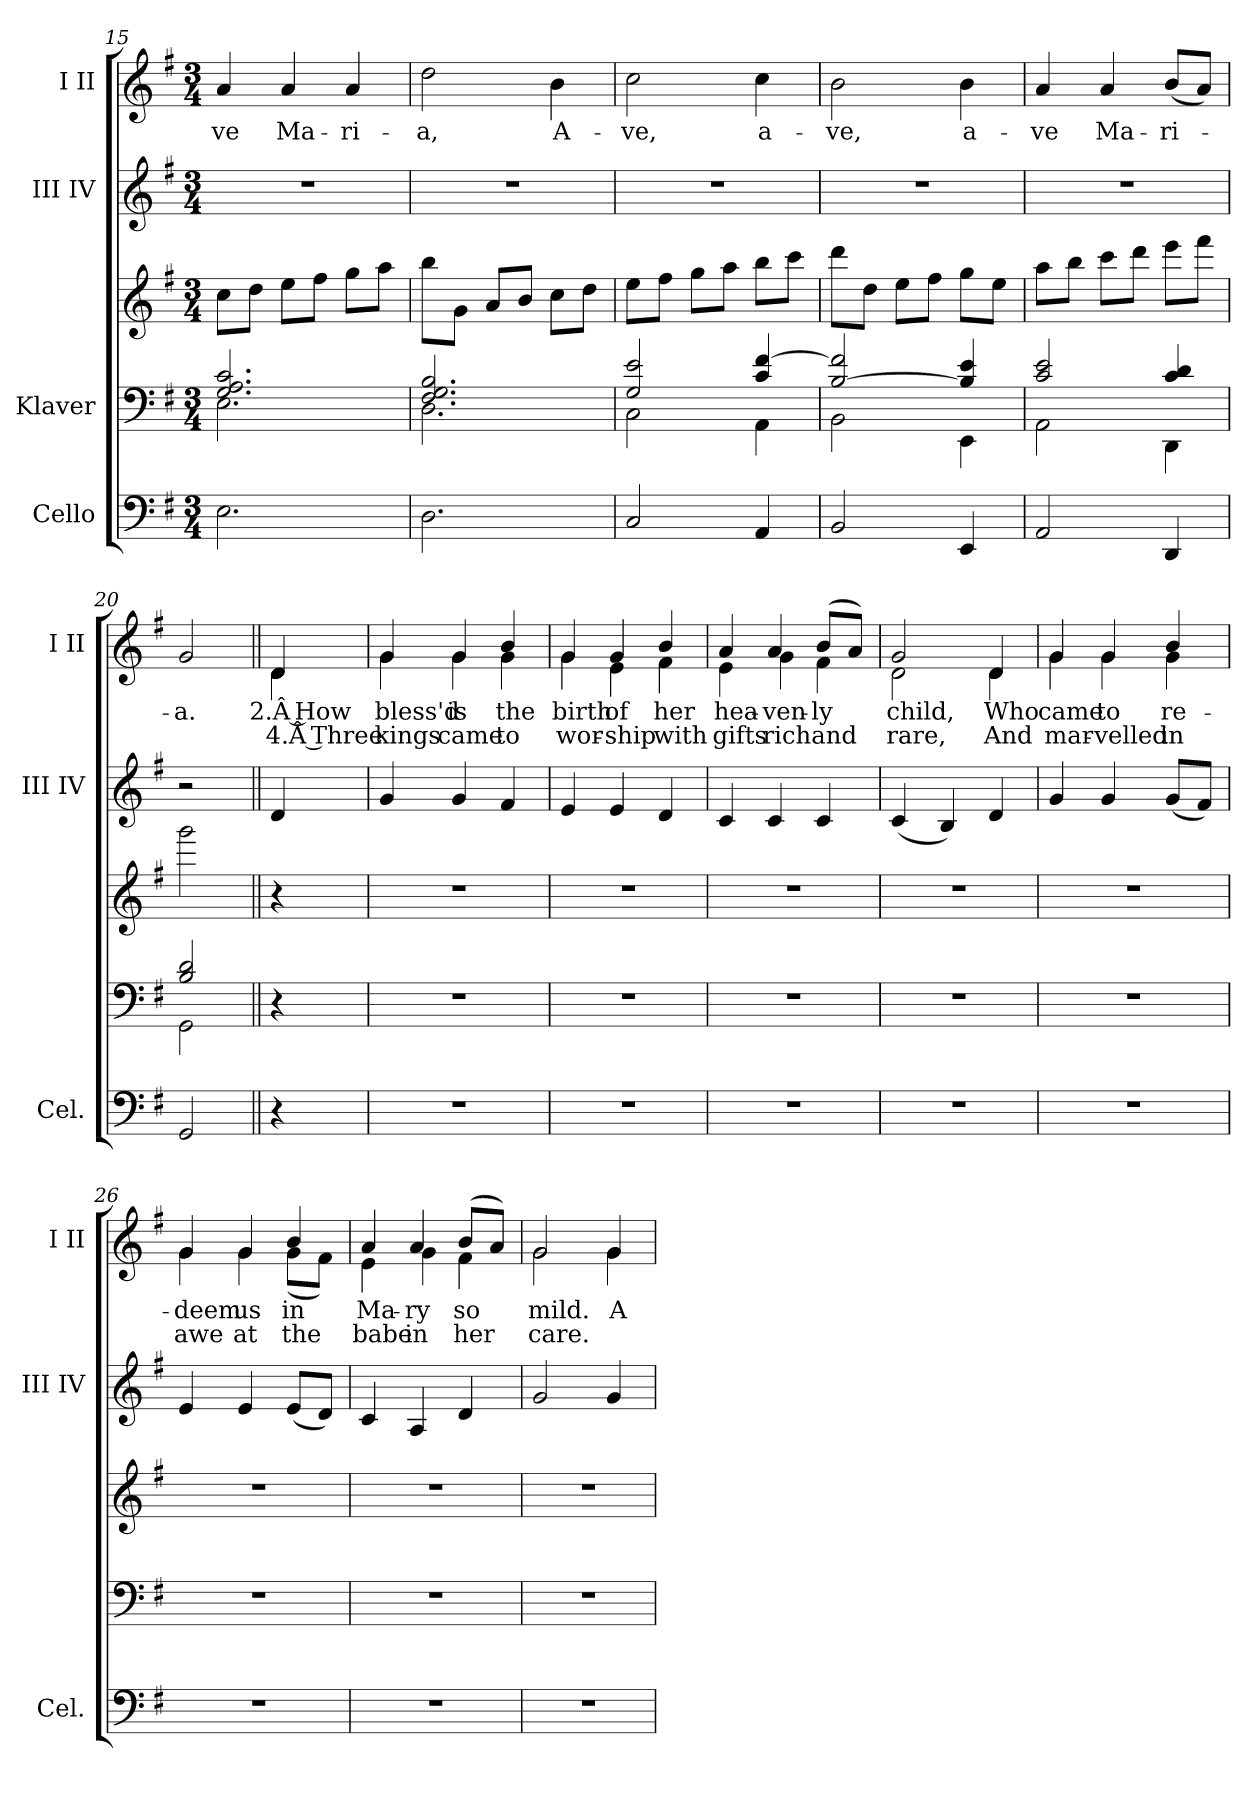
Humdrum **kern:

**kern	**kern	**kern	**kern	**kern	**text	**text
*part4	*part3	*part3	*part2	*part1	*part1	*part1
*staff5	*staff4	*staff3	*staff2	*staff1	*staff1	*staff1
*I"Cello	*I"Klaver	*	*I"III IV	*I"I II	*	*
*I'Cel.	*	*	*I'III IV	*I'I II	*	*
*clefF4	*clefF4	*clefG2	*clefG2	*clefG2	*	*
*k[f#]	*k[f#]	*k[f#]	*k[f#]	*k[f#]	*	*
*M3/4	*M3/4	*M3/4	*M3/4	*M3/4	*	*
=15	=15	=15	=15	=15	=15	=15
*	*^	*	*	*	*	*
!	!	!	!	!	!	!LO:LY:b	!
2.E\	2.G/ 2.A/ 2.c/	2.E\	8cc\L	2.r	4a/	-ve	.
.	.	.	8dd\J	.	.	.	.
!	!	!	!	!	!	!LO:LY:b	!
.	.	.	8ee\L	.	4a/	Ma-	.
.	.	.	8ff#\J	.	.	.	.
!	!	!	!	!	!	!LO:LY:b	!
.	.	.	8gg\L	.	4a/	-ri-	.
.	.	.	8aa\J	.	.	.	.
=16	=16	=16	=16	=16	=16	=16	=16
!	!	!	!	!	!	!LO:LY:b	!
2.D\	2.F#/ 2.G/ 2.B/	2.D\	8bb\L	2.r	2dd\	-a,	.
.	.	.	8g\J	.	.	.	.
.	.	.	8a/L	.	.	.	.
.	.	.	8b/J	.	.	.	.
!	!	!	!	!	!	!LO:LY:b	!
.	.	.	8cc\L	.	4b\	A-	.
.	.	.	8dd\J	.	.	.	.
!!LO:LB:g=z
=17	=17	=17	=17	=17	=17	=17	=17
!	!	!	!	!	!	!LO:LY:b	!
2C/	2G/ 2e/	2C\	8ee\L	2.r	2cc\	-ve,	.
.	.	.	8ff#\J	.	.	.	.
.	.	.	8gg\L	.	.	.	.
.	.	.	8aa\J	.	.	.	.
!	!	!	!	!	!	!LO:LY:b	!
4AA/	4c/ [4f#/	4AA\	8bb\L	.	4cc\	a-	.
.	.	.	8ccc\J	.	.	.	.
=18	=18	=18	=18	=18	=18	=18	=18
!	!	!	!	!	!	!LO:LY:b	!
2BB/	[2B/ 2f#/]	2BB\	8ddd\L	2.r	2b\	-ve,	.
.	.	.	8dd\J	.	.	.	.
.	.	.	8ee\L	.	.	.	.
.	.	.	8ff#\J	.	.	.	.
!	!	!	!	!	!	!LO:LY:b	!
4EE/	4B/] 4e/	4EE\	8gg\L	.	4b\	a-	.
.	.	.	8ee\J	.	.	.	.
=19	=19	=19	=19	=19	=19	=19	=19
!	!	!	!	!	!	!LO:LY:b	!
2AA/	2c/ 2e/	2AA\	8aa\L	2.r	4a/	-ve	.
.	.	.	8bb\J	.	.	.	.
!	!	!	!	!	!	!LO:LY:b	!
.	.	.	8ccc\L	.	4a/	Ma-	.
.	.	.	8ddd\J	.	.	.	.
!	!	!	!	!	!	!LO:LY:b	!
4DD/	4c/ 4d/	4DD\	8eee\L	.	(<8b/L	-ri-	.
.	.	.	8fff#\J	.	8a/J)	.	.
=20	=20	=20	=20	=20	=20	=20	=20
!	!	!	!	!	!	!LO:LY:b	!
2GG/	2B/ 2d/	2GG\	2ggg\	2r	2g/	-a.	.
=20X1||	=20X1||	=20X1||	=20X1||	=20X1||	=20X1||	=20X1||	=20X1||
!	!	!	!	!	!	!LO:LY:b	!LO:LY:b
*	*v	*v	*	*	*^	*	*
4r	4r	4r	4d/	4d/	4d\	2.Â How	4.Â Three
=21	=21	=21	=21	=21	=21	=21	=21
!	!	!	!	!	!	!LO:LY:b	!LO:LY:b
2.r	2.r	2.r	4g/	4g/	4g\	bless'd	kings
!	!	!	!	!	!	!LO:LY:b	!LO:LY:b
.	.	.	4g/	4g/	4g\	is	came
!	!	!	!	!	!	!LO:LY:b	!LO:LY:b
.	.	.	4f#/	4b/	4g\	the	to
!!LO:PB:g=z	!!
=22	=22	=22	=22	=22	=22	=22	=22
!	!	!	!	!	!	!LO:LY:b	!LO:LY:b
2.r	2.r	2.r	4e/	4g/	4g\	birth	wor-
!	!	!	!	!	!	!LO:LY:b	!LO:LY:b
.	.	.	4e/	4g/	4e\	of	-ship
!	!	!	!	!	!	!LO:LY:b	!LO:LY:b
.	.	.	4d/	4b/	4f#\	her	with
=23	=23	=23	=23	=23	=23	=23	=23
!	!	!	!	!	!	!LO:LY:b	!LO:LY:b
2.r	2.r	2.r	4c/	4a/	4e\	hea-	gifts
!	!	!	!	!	!	!LO:LY:b	!LO:LY:b
.	.	.	4c/	4a/	4g\	-ven-	rich
!	!	!	!	!	!	!LO:LY:b	!LO:LY:b
.	.	.	4c/	(>8b/L	4f#\	-ly	and
.	.	.	.	8a/J)	.	.	.
=24	=24	=24	=24	=24	=24	=24	=24
!	!	!	!	!	!	!LO:LY:b	!LO:LY:b
2.r	2.r	2.r	(<4c/	2g/	2d\	child,	rare,
.	.	.	4B/)	.	.	.	.
!	!	!	!	!	!	!LO:LY:b	!LO:LY:b
.	.	.	4d/	4d/	4d\	Who	And
=25	=25	=25	=25	=25	=25	=25	=25
!	!	!	!	!	!	!LO:LY:b	!LO:LY:b
2.r	2.r	2.r	4g/	4g/	4g\	came	mar-
!	!	!	!	!	!	!LO:LY:b	!LO:LY:b
.	.	.	4g/	4g/	4g\	to	-velled
!	!	!	!	!	!	!LO:LY:b	!LO:LY:b
.	.	.	(<8g/L	4b/	4g\	re-	in
.	.	.	8f#/J)	.	.	.	.
=26	=26	=26	=26	=26	=26	=26	=26
!	!	!	!	!	!	!LO:LY:b	!LO:LY:b
2.r	2.r	2.r	4e/	4g/	4g\	-deem	awe
!	!	!	!	!	!	!LO:LY:b	!LO:LY:b
.	.	.	4e/	4g/	4g\	us	at
!	!	!	!	!	!	!LO:LY:b	!LO:LY:b
.	.	.	(<8e/L	4b/	(<8g\L	in	the
.	.	.	8d/J)	.	8f#\J)	.	.
!!LO:LB:g=z	!!
=27	=27	=27	=27	=27	=27	=27	=27
!	!	!	!	!	!	!LO:LY:b	!LO:LY:b
2.r	2.r	2.r	4c/	4a/	4e\	Ma-	babe
!	!	!	!	!	!	!LO:LY:b	!LO:LY:b
.	.	.	4A/	4a/	4g\	-ry	in
!	!	!	!	!	!	!LO:LY:b	!LO:LY:b
.	.	.	4d/	(>8b/L	4f#\	so	her
.	.	.	.	8a/J)	.	.	.
=28	=28	=28	=28	=28	=28	=28	=28
!	!	!	!	!	!	!LO:LY:b	!LO:LY:b
2.r	2.r	2.r	2g/	2g/	2g\	mild.	care.
!	!	!	!	!	!	!LO:LY:b	!
.	.	.	4g/	4g/	4g\	A-	.
*	*	*	*	*v	*v	*	*
=	=	=	=	=	=	=
*-	*-	*-	*-	*-	*-	*-
